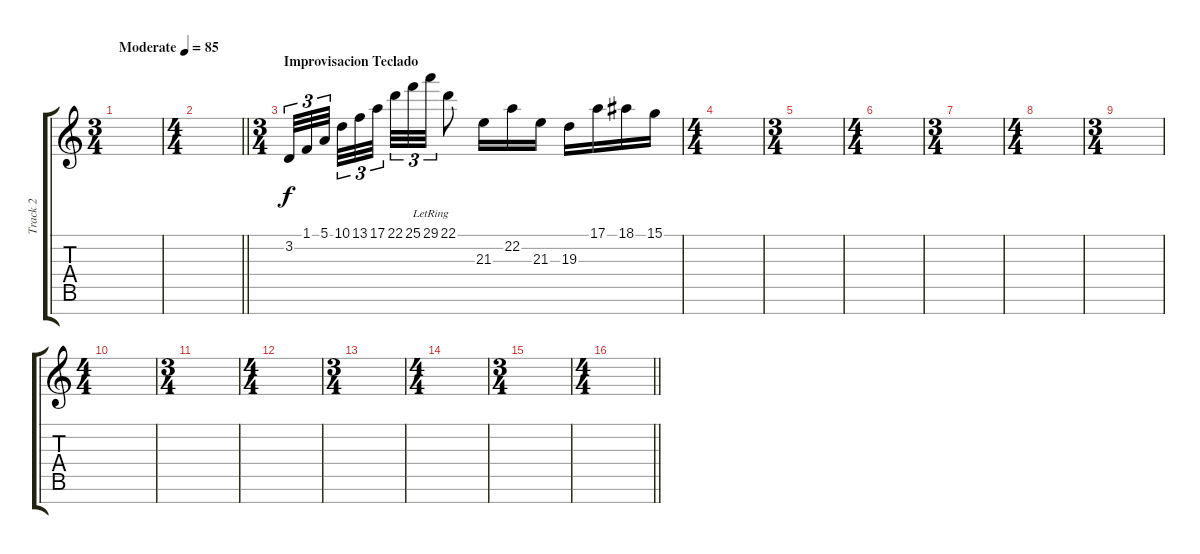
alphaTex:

\track ("Track 2" "Track 2") {instrument acousticgrandpiano}
\staff {score tabs}
\tuning (E4 B3 G3 D3 A2 E2 B1) {hide}
\ts (3 4)
\tempo (85 "Moderate")
\clef g2
\ks c
|
\ts (4 4)
\barLineRight lightlight
|
\ts (3 4)
\section ("" "Improvisacion Teclado")
3.2.32{tu (3 2)} 1.1.32{tu (3 2)} 5.1.32{tu (3 2) beam splitsecondary} 10.1.32{tu (3 2)} 13.1.32{tu (3 2)} 17.1.32{tu (3 2) beam splitsecondary} 22.1.32{tu (3 2)} 25.1.32{tu (3 2)} 29.1{lr}.32{tu (3 2)} 22.1.8 21.3.16 22.2.16 21.3.16 19.3.16 17.1.16 18.1.16 15.1.16 |
\ts (4 4)
|
\ts (3 4)
|
\ts (4 4)
|
\ts (3 4)
|
\ts (4 4)
|
\ts (3 4)
|
\ts (4 4)
|
\ts (3 4)
|
\ts (4 4)
|
\ts (3 4)
|
\ts (4 4)
|
\ts (3 4)
|
\ts (4 4)
\barLineRight lightlight
